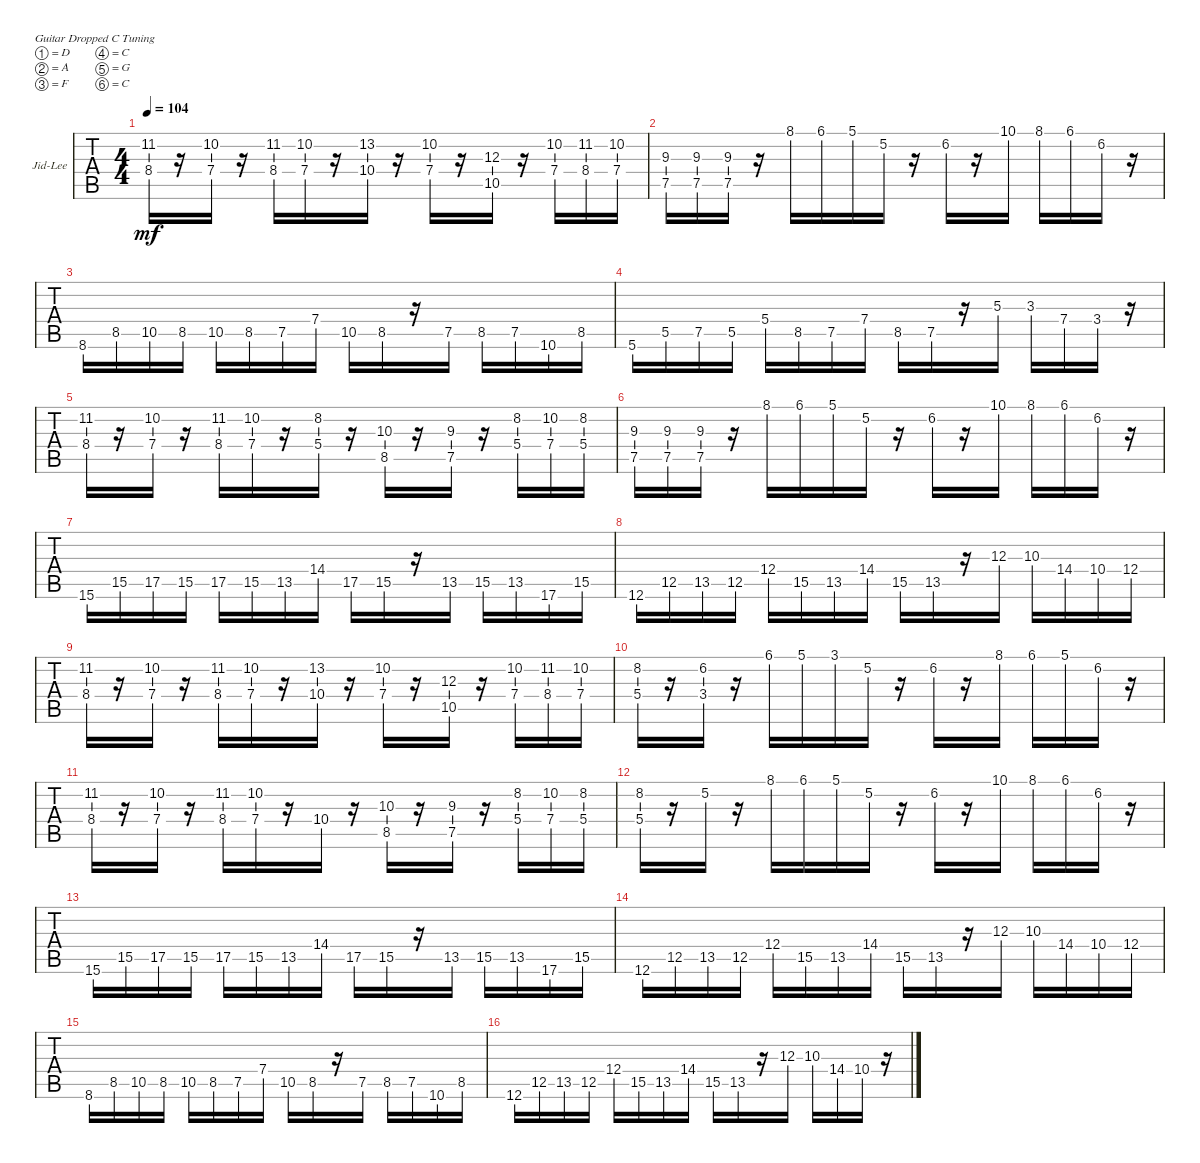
\defaultSystemsLayout 4
\bracketExtendMode groupsimilarinstruments
\firstSystemTrackNameOrientation horizontal
\otherSystemsTrackNameOrientation horizontal
\track ("Electric Jid" "Jid-Lee") {instrument distortionguitar}
\staff {tabs}
\tuning (D4 A3 F3 C3 G2 C2)
\ts (4 4)
\tempo 104
\clef g2
\ks c
(8.4 11.2).16{dy mf} r.16 (10.2 7.4).16 r.16 (8.4 11.2).16 (7.4 10.2).16 r.16 (10.4 13.2).16 r.16 (10.2 7.4).16 r.16 (10.5 12.3).16 r.16 (10.2 7.4).16 (11.2 8.4).16 (10.2 7.4).16 |
\scale
0.333333 (9.3 7.5).16 (9.3 7.5).16 (9.3 7.5).16 r.16 8.1.16 6.1.16 5.1.16 5.2.16 r.16 6.2.16 r.16 10.1.16 8.1.16 6.1.16 6.2.16 r.16 |
8.6.16 8.5.16 10.5.16 8.5.16 10.5.16 8.5.16 7.5.16 7.4.16 10.5.16 8.5.16 r.16 7.5.16 8.5.16 7.5.16 10.6.16 8.5.16 |
5.6.16 5.5.16 7.5.16 5.5.16 5.4.16 8.5.16 7.5.16 7.4.16 8.5.16 7.5.16 r.16 5.3.16 3.3.16 7.4.16 3.4.16 r.16 |
(8.4 11.2).16 r.16 (10.2 7.4).16 r.16 (8.4 11.2).16 (7.4 10.2).16 r.16 (5.4 8.2).16 r.16 (8.5 10.3).16 r.16 (7.5 9.3).16 r.16 (8.2 5.4).16 (10.2 7.4).16 (8.2 5.4).16 |
(9.3 7.5).16 (9.3 7.5).16 (9.3 7.5).16 r.16 8.1.16 6.1.16 5.1.16 5.2.16 r.16 6.2.16 r.16 10.1.16 8.1.16 6.1.16 6.2.16 r.16 |
15.6.16 15.5.16 17.5.16 15.5.16 17.5.16 15.5.16 13.5.16 14.4.16 17.5.16 15.5.16 r.16 13.5.16 15.5.16 13.5.16 17.6.16 15.5.16 |
12.6.16 12.5.16 13.5.16 12.5.16 12.4.16 15.5.16 13.5.16 14.4.16 15.5.16 13.5.16 r.16 12.3.16 10.3.16 14.4.16 10.4.16 12.4.16 |
(8.4 11.2).16 r.16 (10.2 7.4).16 r.16 (8.4 11.2).16 (7.4 10.2).16 r.16 (10.4 13.2).16 r.16 (10.2 7.4).16 r.16 (10.5 12.3).16 r.16 (10.2 7.4).16 (11.2 8.4).16 (10.2 7.4).16 |
(5.4 8.2).16 r.16 (3.4 6.2).16 r.16 6.1.16 5.1.16 3.1.16 5.2.16 r.16 6.2.16 r.16 8.1.16 6.1.16 5.1.16 6.2.16 r.16 |
(8.4 11.2).16 r.16 (10.2 7.4).16 r.16 (8.4 11.2).16 (7.4 10.2).16 r.16 10.4.16 r.16 (8.5 10.3).16 r.16 (7.5 9.3).16 r.16 (8.2 5.4).16 (10.2 7.4).16 (8.2 5.4).16 |
(8.2 5.4).16 r.16 5.2.16 r.16 8.1.16 6.1.16 5.1.16 5.2.16 r.16 6.2.16 r.16 10.1.16 8.1.16 6.1.16 6.2.16 r.16 |
15.6.16 15.5.16 17.5.16 15.5.16 17.5.16 15.5.16 13.5.16 14.4.16 17.5.16 15.5.16 r.16 13.5.16 15.5.16 13.5.16 17.6.16 15.5.16 |
12.6.16 12.5.16 13.5.16 12.5.16 12.4.16 15.5.16 13.5.16 14.4.16 15.5.16 13.5.16 r.16 12.3.16 10.3.16 14.4.16 10.4.16 12.4.16 |
\scale
0.333333 8.6.16 8.5.16 10.5.16 8.5.16 10.5.16 8.5.16 7.5.16 7.4.16 10.5.16 8.5.16 r.16 7.5.16 8.5.16 7.5.16 10.6.16 8.5.16 |
\scale
0.333333 12.6.16 12.5.16 13.5.16 12.5.16 12.4.16 15.5.16 13.5.16 14.4.16 15.5.16 13.5.16 r.16 12.3.16 10.3.16 14.4.16 10.4.16 r.16
